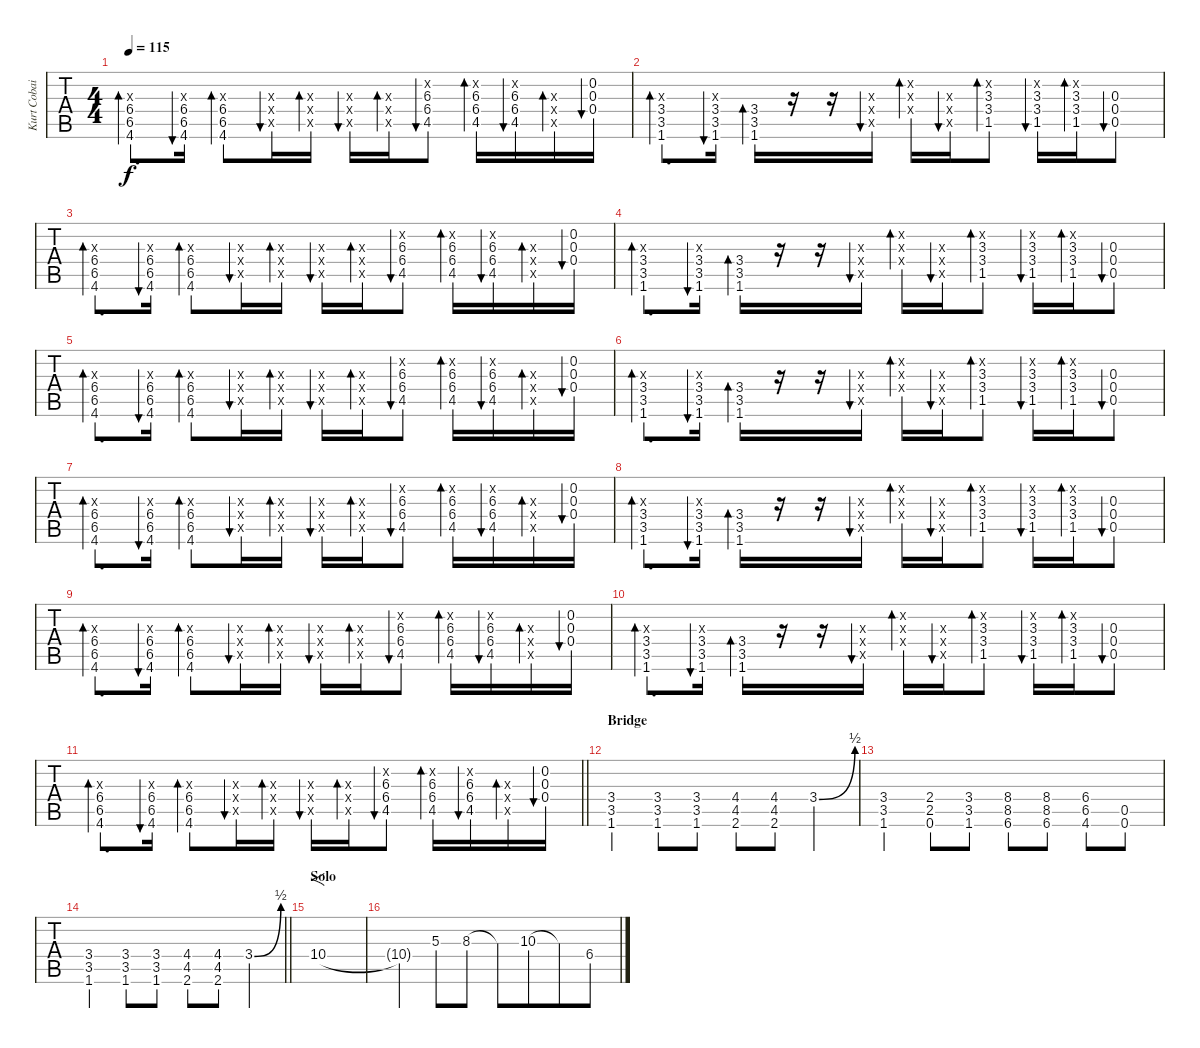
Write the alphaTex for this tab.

\track ("Kurt Cobain" "Kurt Cobai") {instrument distortionguitar}
\staff {tabs}
\tuning (E4 B3 G3 D3 A2 E2) {hide}
\ts (4 4)
\tempo 115
\clef g2
\ks c
(0.3{x} 6.4 6.5 4.6).8{d bd 60 dy f} (0.3{x} 6.4 6.5 4.6).16{bu 60} (0.3{x} 6.4 6.5 4.6).8{bd 60} (0.3{x} 0.4{x} 0.5{x}).16{bu 60} (0.3{x} 0.4{x} 0.5{x}).16{bd 60} (0.3{x} 0.4{x} 0.5{x}).16{bu 60} (0.3{x} 0.4{x} 0.5{x}).16{bd 60} (0.2{x} 6.3 6.4 4.5).8{bu 60} (0.2{x} 6.3 6.4 4.5).16{bd 60} (0.2{x} 6.3 6.4 4.5).16{bu 60} (0.3{x} 0.4{x} 0.5{x}).16{bd 60} (0.2 0.3 0.4).16{bu 60} |
(0.3{x} 3.4 3.5 1.6).8{d bd 60} (0.3{x} 3.4 3.5 1.6).16{bu 60} (3.4 3.5 1.6).16{bd 60} r.16 r.16 (0.3{x} 0.4{x} 0.5{x}).16{bu 60} (0.2{x} 0.3{x} 0.4{x}).16{bd 60} (0.3{x} 0.4{x} 0.5{x}).16{bu 60} (0.2{x} 3.3 3.4 1.5).8{bd 60} (0.2{x} 3.3 3.4 1.5).16{bu 60} (0.2{x} 3.3 3.4 1.5).16{bd 60} (0.3 0.4 0.5).8{bu 60} |
(0.3{x} 6.4 6.5 4.6).8{d bd 60} (0.3{x} 6.4 6.5 4.6).16{bu 60} (0.3{x} 6.4 6.5 4.6).8{bd 60} (0.3{x} 0.4{x} 0.5{x}).16{bu 60} (0.3{x} 0.4{x} 0.5{x}).16{bd 60} (0.3{x} 0.4{x} 0.5{x}).16{bu 60} (0.3{x} 0.4{x} 0.5{x}).16{bd 60} (0.2{x} 6.3 6.4 4.5).8{bu 60} (0.2{x} 6.3 6.4 4.5).16{bd 60} (0.2{x} 6.3 6.4 4.5).16{bu 60} (0.3{x} 0.4{x} 0.5{x}).16{bd 60} (0.2 0.3 0.4).16{bu 60} |
(0.3{x} 3.4 3.5 1.6).8{d bd 60} (0.3{x} 3.4 3.5 1.6).16{bu 60} (3.4 3.5 1.6).16{bd 60} r.16 r.16 (0.3{x} 0.4{x} 0.5{x}).16{bu 60} (0.2{x} 0.3{x} 0.4{x}).16{bd 60} (0.3{x} 0.4{x} 0.5{x}).16{bu 60} (0.2{x} 3.3 3.4 1.5).8{bd 60} (0.2{x} 3.3 3.4 1.5).16{bu 60} (0.2{x} 3.3 3.4 1.5).16{bd 60} (0.3 0.4 0.5).8{bu 60} |
(0.3{x} 6.4 6.5 4.6).8{d bd 60} (0.3{x} 6.4 6.5 4.6).16{bu 60} (0.3{x} 6.4 6.5 4.6).8{bd 60} (0.3{x} 0.4{x} 0.5{x}).16{bu 60} (0.3{x} 0.4{x} 0.5{x}).16{bd 60} (0.3{x} 0.4{x} 0.5{x}).16{bu 60} (0.3{x} 0.4{x} 0.5{x}).16{bd 60} (0.2{x} 6.3 6.4 4.5).8{bu 60} (0.2{x} 6.3 6.4 4.5).16{bd 60} (0.2{x} 6.3 6.4 4.5).16{bu 60} (0.3{x} 0.4{x} 0.5{x}).16{bd 60} (0.2 0.3 0.4).16{bu 60} |
(0.3{x} 3.4 3.5 1.6).8{d bd 60} (0.3{x} 3.4 3.5 1.6).16{bu 60} (3.4 3.5 1.6).16{bd 60} r.16 r.16 (0.3{x} 0.4{x} 0.5{x}).16{bu 60} (0.2{x} 0.3{x} 0.4{x}).16{bd 60} (0.3{x} 0.4{x} 0.5{x}).16{bu 60} (0.2{x} 3.3 3.4 1.5).8{bd 60} (0.2{x} 3.3 3.4 1.5).16{bu 60} (0.2{x} 3.3 3.4 1.5).16{bd 60} (0.3 0.4 0.5).8{bu 60} |
(0.3{x} 6.4 6.5 4.6).8{d bd 60} (0.3{x} 6.4 6.5 4.6).16{bu 60} (0.3{x} 6.4 6.5 4.6).8{bd 60} (0.3{x} 0.4{x} 0.5{x}).16{bu 60} (0.3{x} 0.4{x} 0.5{x}).16{bd 60} (0.3{x} 0.4{x} 0.5{x}).16{bu 60} (0.3{x} 0.4{x} 0.5{x}).16{bd 60} (0.2{x} 6.3 6.4 4.5).8{bu 60} (0.2{x} 6.3 6.4 4.5).16{bd 60} (0.2{x} 6.3 6.4 4.5).16{bu 60} (0.3{x} 0.4{x} 0.5{x}).16{bd 60} (0.2 0.3 0.4).16{bu 60} |
(0.3{x} 3.4 3.5 1.6).8{d bd 60} (0.3{x} 3.4 3.5 1.6).16{bu 60} (3.4 3.5 1.6).16{bd 60} r.16 r.16 (0.3{x} 0.4{x} 0.5{x}).16{bu 60} (0.2{x} 0.3{x} 0.4{x}).16{bd 60} (0.3{x} 0.4{x} 0.5{x}).16{bu 60} (0.2{x} 3.3 3.4 1.5).8{bd 60} (0.2{x} 3.3 3.4 1.5).16{bu 60} (0.2{x} 3.3 3.4 1.5).16{bd 60} (0.3 0.4 0.5).8{bu 60} |
(0.3{x} 6.4 6.5 4.6).8{d bd 60} (0.3{x} 6.4 6.5 4.6).16{bu 60} (0.3{x} 6.4 6.5 4.6).8{bd 60} (0.3{x} 0.4{x} 0.5{x}).16{bu 60} (0.3{x} 0.4{x} 0.5{x}).16{bd 60} (0.3{x} 0.4{x} 0.5{x}).16{bu 60} (0.3{x} 0.4{x} 0.5{x}).16{bd 60} (0.2{x} 6.3 6.4 4.5).8{bu 60} (0.2{x} 6.3 6.4 4.5).16{bd 60} (0.2{x} 6.3 6.4 4.5).16{bu 60} (0.3{x} 0.4{x} 0.5{x}).16{bd 60} (0.2 0.3 0.4).16{bu 60} |
(0.3{x} 3.4 3.5 1.6).8{d bd 60} (0.3{x} 3.4 3.5 1.6).16{bu 60} (3.4 3.5 1.6).16{bd 60} r.16 r.16 (0.3{x} 0.4{x} 0.5{x}).16{bu 60} (0.2{x} 0.3{x} 0.4{x}).16{bd 60} (0.3{x} 0.4{x} 0.5{x}).16{bu 60} (0.2{x} 3.3 3.4 1.5).8{bd 60} (0.2{x} 3.3 3.4 1.5).16{bu 60} (0.2{x} 3.3 3.4 1.5).16{bd 60} (0.3 0.4 0.5).8{bu 60} |
\barLineRight lightlight
(0.3{x} 6.4 6.5 4.6).8{d bd 60} (0.3{x} 6.4 6.5 4.6).16{bu 60} (0.3{x} 6.4 6.5 4.6).8{bd 60} (0.3{x} 0.4{x} 0.5{x}).16{bu 60} (0.3{x} 0.4{x} 0.5{x}).16{bd 60} (0.3{x} 0.4{x} 0.5{x}).16{bu 60} (0.3{x} 0.4{x} 0.5{x}).16{bd 60} (0.2{x} 6.3 6.4 4.5).8{bu 60} (0.2{x} 6.3 6.4 4.5).16{bd 60} (0.2{x} 6.3 6.4 4.5).16{bu 60} (0.3{x} 0.4{x} 0.5{x}).16{bd 60} (0.2 0.3 0.4).16{bu 60} |
\section ("" "Bridge")
(3.4 3.5 1.6).4 (3.4 3.5 1.6).8 (3.4 3.5 1.6).8 (4.4 4.5 2.6).8 (4.4 4.5 2.6).8 3.4{be (bend 0 0 60 2)}.4 |
(3.4 3.5 1.6).4 (2.4 2.5 0.6).8 (3.4 3.5 1.6).8 (8.4 8.5 6.6).8 (8.4 8.5 6.6).8 (6.4 6.5 4.6).8 (0.5 0.6).8 |
\barLineRight lightlight
(3.4 3.5 1.6).4 (3.4 3.5 1.6).8 (3.4 3.5 1.6).8 (4.4 4.5 2.6).8 (4.4 4.5 2.6).8 3.4{be (bend 0 0 60 2)}.4 |
\section ("" "Solo")
10.4.1{f} |
10.4{t}.4 5.3.8 8.3.8 8.3{t}.8 10.3.8{beam merge} 10.3{t}.8 6.4.8
